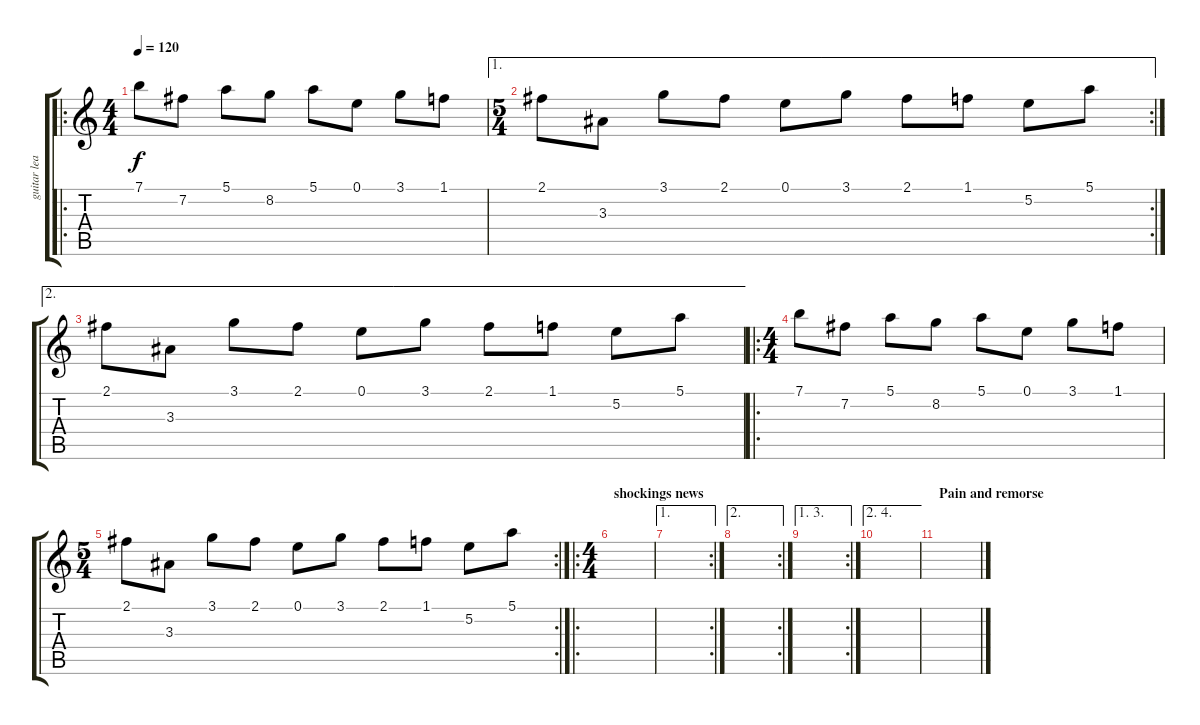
\track ("guitar lead " "guitar lea") {instrument distortionguitar}
\staff {score tabs}
\tuning (E4 B3 G3 D3 A2 E2) {hide}
\ro
\ts (4 4)
\tempo 120
\clef g2
\ks c
7.1.8{dy f} 7.2.8 5.1.8 8.2.8 5.1.8 0.1.8 3.1.8 1.1.8 |
\ae 1
\rc 2
\ts (5 4)
2.1.8 3.3.8 3.1.8 2.1.8 0.1.8 3.1.8 2.1.8 1.1.8 5.2.8 5.1.8 |
\ae 2
2.1.8 3.3.8 3.1.8 2.1.8 0.1.8 3.1.8 2.1.8 1.1.8 5.2.8 5.1.8 |
\ro
\ts (4 4)
7.1.8 7.2.8 5.1.8 8.2.8 5.1.8 0.1.8 3.1.8 1.1.8 |
\rc 2
\ts (5 4)
2.1.8 3.3.8 3.1.8 2.1.8 0.1.8 3.1.8 2.1.8 1.1.8 5.2.8 5.1.8 |
\ro
\ts (4 4)
\section ("" "shockings news")
|
\ae 1
\rc 2
|
\ae 2
\rc 2
|
\ae (1 3)
\rc 2
|
\ae (2 4)
|
\section ("" "Pain and remorse")
